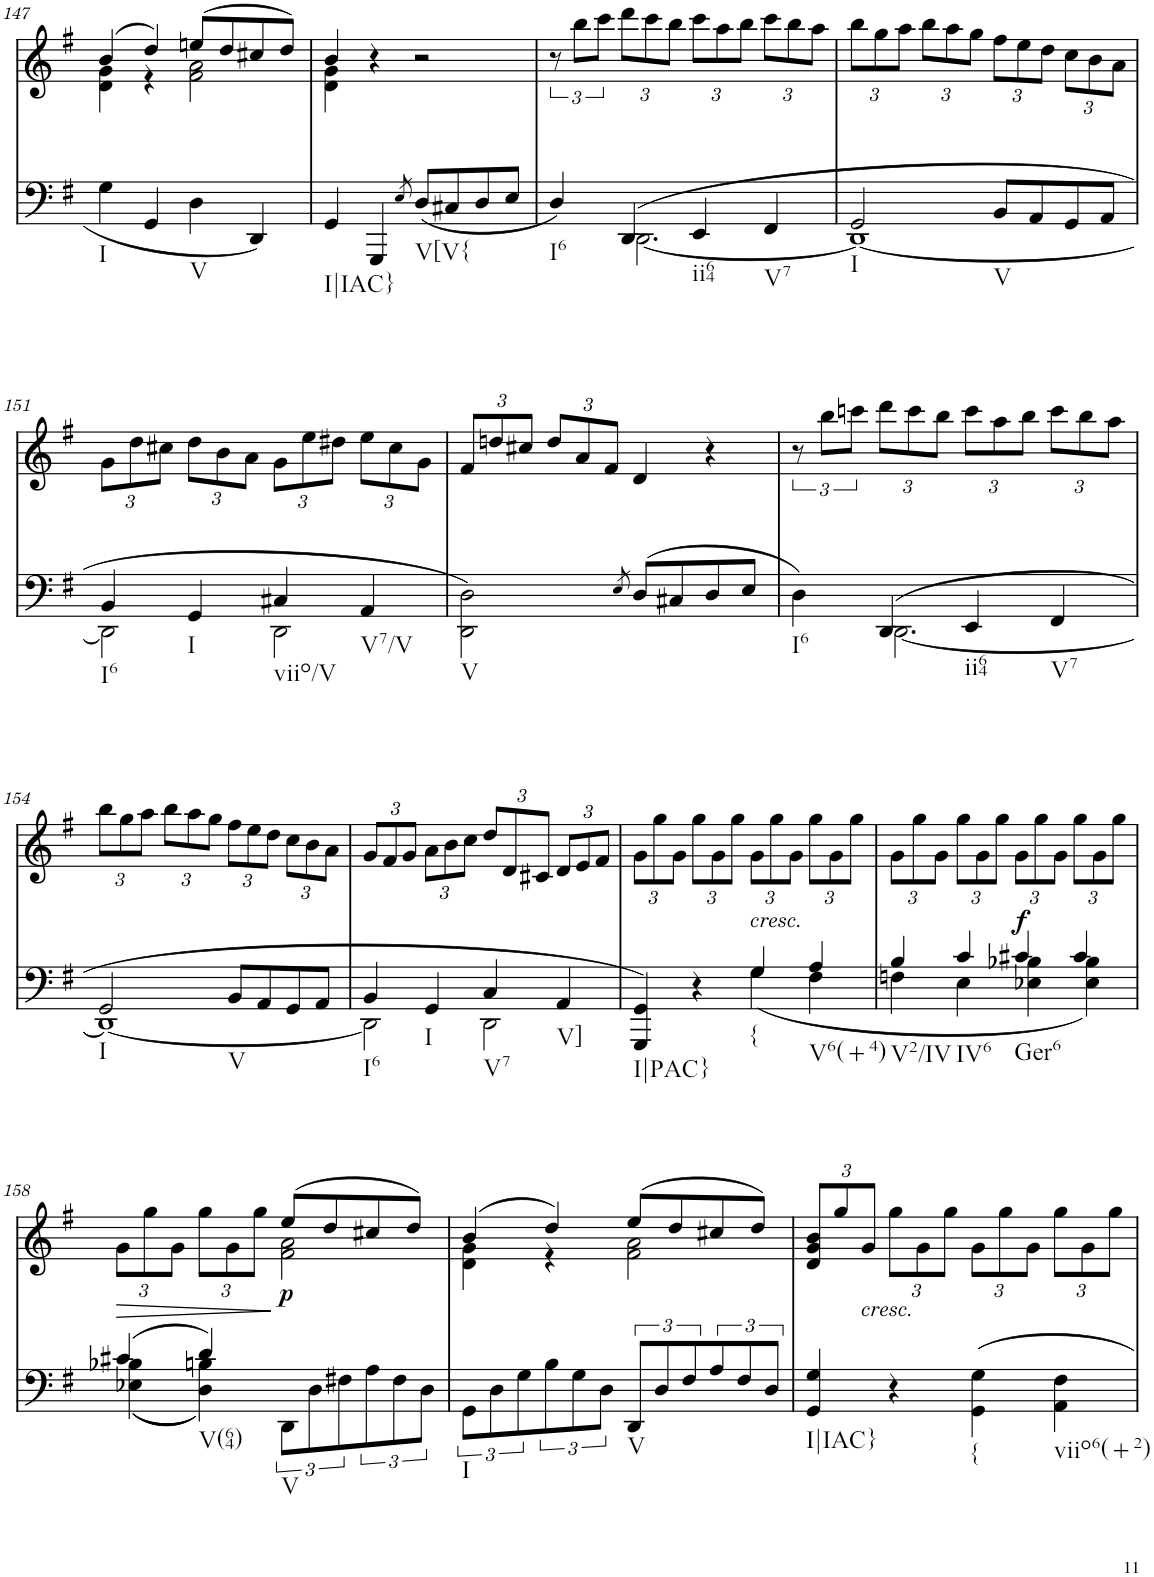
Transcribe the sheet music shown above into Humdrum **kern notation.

**kern	**kern	**text	**dynam
*part2	*part1	*part1	*part1
*staff2	*staff1	*staff1	*staff1
*I"piano	*I"piano	*	*
*I'Pno	*I'Pno	*	*
!!LO:PB:g=z
*clefF4	*clefG2	*	*
*k[f#]	*k[f#]	*	*
*G:	*G:	*	*
*M2/2	*M2/2	*	*
*met(c|)	*met(c|)	*	*
=147	=147	=147	=147
*	*^	*	*
!LO:TX:b:t=I	!	!	!	!
4G\	(4b/	4d\ 4g\	.	.
4GG/	4dd/)	4r	.	.
!LO:TX:b:t=V	!	!	!	!
4D\	(8een/L	2f#\ 2a\	.	.
.	8dd/	.	.	.
4DD/	8cc#X/	.	.	.
.	8dd/J)	.	.	.
=148	=148	=148	=148	=148
!LO:TX:b:t=I|IAC}	!	!	!	!
4GG/	4b/	4d\ 4g\	.	.
4GGG/	4r	2.ryy	.	.
8qE/	.	.	.	.
!LO:TX:b:t=V[V{	!	!	!	!
(<8D/L	2r	.	.	.
8C#X/	.	.	.	.
8D/	.	.	.	.
8E/J	.	.	.	.
*	*v	*v	*	*
=149	=149	=149	=149
*^	*	*	*
!LO:TX:b:t=I6	!	!	!	!
4D/)	4ryy	12r	.	.
.	.	12bb\L	.	.
.	.	12ccc\J	.	.
*	*	*Xbrackettup	*	*
(4DD/	[2.DD\	12ddd\L	.	.
.	.	12ccc\	.	.
.	.	12bb\J	.	.
!LO:TX:b:t=ii64	!	!	!	!
4EE/	.	12ccc\L	.	.
.	.	12aa\	.	.
.	.	12bb\J	.	.
!LO:TX:b:t=V7	!	!	!	!
4FF#/	.	12ccc\L	.	.
.	.	12bb\	.	.
.	.	12aa\J	.	.
=150	=150	=150	=150	=150
!LO:TX:b:t=I	!	!	!	!
2GG/	1DD_	12bb\L	.	.
.	.	12gg\	.	.
.	.	12aa\J	.	.
.	.	12bb\L	.	.
.	.	12aa\	.	.
.	.	12gg\J	.	.
!LO:TX:b:t=V	!	!	!	!
8BB/L	.	12ff#\L	.	.
.	.	12ee\	.	.
8AA/	.	.	.	.
.	.	12dd\J	.	.
8GG/	.	12cc\L	.	.
.	.	12b\	.	.
8AA/J	.	.	.	.
.	.	12a\J	.	.
!!LO:LB:g=z
=151	=151	=151	=151	=151
!LO:TX:b:t=I6	!	!	!	!
4BB/	2DD\]	12g\L	.	.
.	.	12dd\	.	.
.	.	12cc#X\J	.	.
!LO:TX:b:t=I	!	!	!	!
4GG/	.	12dd\L	.	.
.	.	12b\	.	.
.	.	12a\J	.	.
!LO:TX:b:t=viio/V	!	!	!	!
4C#X/	2DD\	12g\L	.	.
.	.	12ee\	.	.
.	.	12dd#X\J	.	.
!LO:TX:b:t=V7/V	!	!	!	!
4AA/	.	12ee\L	.	.
.	.	12cc#\	.	.
.	.	12g\J	.	.
*v	*v	*	*	*
=152	=152	=152	=152
!LO:TX:b:t=V	!	!	!
2DD\ 2D\)	12f#/L	.	.
.	12ddn/	.	.
.	12cc#X/J	.	.
.	12dd/L	.	.
.	12a/	.	.
.	12f#/J	.	.
8qE/	.	.	.
(8D/L	4d/	.	.
8C#X/	.	.	.
8D/	4r	.	.
8E/J	.	.	.
=153	=153	=153	=153
*^	*	*	*
*	*	*brackettup	*	*
!LO:TX:b:t=I6	!	!	!	!
4D\)	4ryy	12r	.	.
.	.	12bb\L	.	.
.	.	12cccn\J	.	.
*	*	*Xbrackettup	*	*
(4DD/	[2.DD\	12ddd\L	.	.
.	.	12ccc\	.	.
.	.	12bb\J	.	.
!LO:TX:b:t=ii64	!	!	!	!
4EE/	.	12ccc\L	.	.
.	.	12aa\	.	.
.	.	12bb\J	.	.
!LO:TX:b:t=V7	!	!	!	!
4FF#/	.	12ccc\L	.	.
.	.	12bb\	.	.
.	.	12aa\J	.	.
!!LO:LB:g=z
=154	=154	=154	=154	=154
!LO:TX:b:t=I	!	!	!	!
2GG/	1DD_	12bb\L	.	.
.	.	12gg\	.	.
.	.	12aa\J	.	.
.	.	12bb\L	.	.
.	.	12aa\	.	.
.	.	12gg\J	.	.
!LO:TX:b:t=V	!	!	!	!
8BB/L	.	12ff#\L	.	.
.	.	12ee\	.	.
8AA/	.	.	.	.
.	.	12dd\J	.	.
8GG/	.	12cc\L	.	.
.	.	12b\	.	.
8AA/J	.	.	.	.
.	.	12a\J	.	.
=155	=155	=155	=155	=155
!LO:TX:b:t=I6	!	!	!	!
4BB/	2DD\]	12g/L	.	.
.	.	12f#/	.	.
.	.	12g/J	.	.
!LO:TX:b:t=I	!	!	!	!
4GG/	.	12a\L	.	.
.	.	12b\	.	.
.	.	12cc\J	.	.
!LO:TX:b:t=V7	!	!	!	!
4C/	2DD\	12dd/L	.	.
.	.	12d/	.	.
.	.	12c#X/J	.	.
!LO:TX:b:t=V]	!	!	!	!
4AA/	.	12d/L	.	.
.	.	12e/	.	.
.	.	12f#/J	.	.
=156	=156	=156	=156	=156
!LO:TX:b:t=I|PAC}	!	!	!	!
4GGG/ 4GG/)	2ryy	12g\L	.	.
.	.	12gg\	.	.
.	.	12g\J	.	.
4r	.	12gg\L	.	.
.	.	12g\	.	.
!	!	!	!LO:LY:b	!
.	.	12gg\J	<	.
!	!	!LO:TX:b:i:t=cresc.	!	!
!LO:TX:b:t={	!	!	!	!
(<4G/	4G\	12g\L	.	.
.	.	12gg\	.	.
.	.	12g\J	.	.
!LO:TX:b:t=V6(+4)	!	!	!	!
4A/	4F#\	12gg\L	.	.
.	.	12g\	.	.
.	.	12gg\J	.	.
=157	=157	=157	=157	=157
!LO:TX:b:t=V2/IV	!	!	!	!
4B/	4Fn\	12g\L	.	.
.	.	12gg\	.	.
.	.	12g\J	.	.
!LO:TX:b:t=IV6	!	!	!	!
4c/	4E\	12gg\L	.	.
.	.	12g\	.	.
!	!	!	!LO:LY:b	!
.	.	12gg\J	f	.
!LO:TX:b:t=Ger6	!	!	!	!
!	!	!	!	!LO:DY:b
4c#X/	4E-X\ 4B-X\	12g\L	.	f
.	.	12gg\	.	.
.	.	12g\J	.	.
4c#/	4E-\ 4B-\)	12gg\L	.	.
.	.	12g\	.	.
.	.	12gg\J	.	.
!!LO:LB:g=z
=158	=158	=158	=158	=158
*	*	*^	*	*
!	!	!	!	!LO:LY:b	!
(4c#X/	((4E-X\ 4B-X\	2ryy	12g\L	>	.
.	.	.	12gg\	.	.
.	.	.	12g\J	.	.
!LO:TX:b:t=V(64)	!	!	!	!	!
4d/)	4D\ 4Bn\))	.	12gg\L	.	.
.	.	.	12g\	.	.
.	.	.	12gg\J	.	.
!LO:TX:b:t=V	!	!	!	!	!
!	!	!	!	!LO:LY:b	!LO:DY:b
2ryy	12DD\L	(8ee/L	2f#\ 2a\	] p	p
.	12D\	.	.	.	.
.	.	8dd/	.	.	.
.	12F#X\	.	.	.	.
.	12A\	8cc#X/	.	.	.
.	12F#\	.	.	.	.
.	.	8dd/J)	.	.	.
.	12D\J	.	.	.	.
=159	=159	=159	=159	=159	=159
!LO:TX:b:t=I	!	!	!	!	!
*v	*v	*	*	*	*
12GG\L	(4b/	4d\ 4g\	.	.
12D\	.	.	.	.
12G\	.	.	.	.
12B\	4dd/)	4r	.	.
12G\	.	.	.	.
12D\J	.	.	.	.
!LO:TX:b:t=V	!	!	!	!
12DD/L	(8ee/L	2f#\ 2a\	.	.
12D/	.	.	.	.
.	8dd/	.	.	.
12F#/	.	.	.	.
12A/	8cc#X/	.	.	.
12F#/	.	.	.	.
.	8dd/J)	.	.	.
12D/J	.	.	.	.
*	*v	*v	*	*
=160	=160	=160	=160
!LO:TX:b:t=I|IAC}	!	!	!
4GG/ 4G/	12d/ 12g/ 12b/L	.	.
.	12gg/	.	.
!	!LO:TX:b:i:t=cresc.	!	!
!	!	!LO:LY:b	!
.	12g/J	<	.
4r	12gg\L	.	.
.	12g\	.	.
.	12gg\J	.	.
!LO:TX:b:t={	!	!	!
4GG\ 4G\	12g\L	.	.
.	12gg\	.	.
.	12g\J	.	.
!LO:TX:b:t=viio6(+2)	!	!	!
4AA\ 4F#\	12gg\L	.	.
.	12g\	.	.
.	12gg\J	.	.
=	=	=	=
*-	*-	*-	*-
